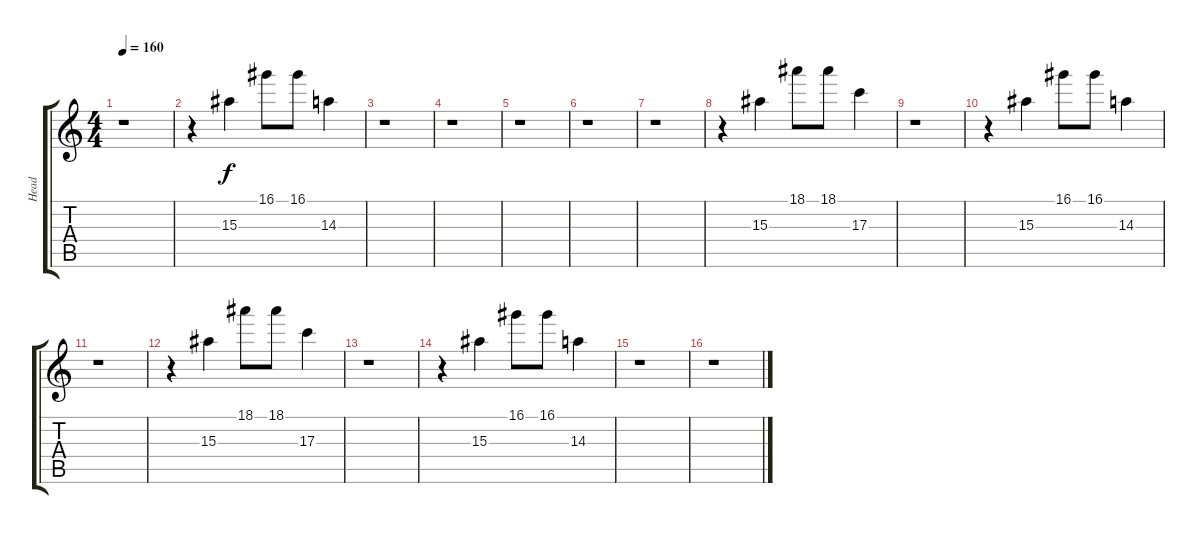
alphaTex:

\track ("Head" "Head") {instrument distortionguitar}
\staff {score tabs}
\tuning (E4 B3 G3 D3 A2 E2) {hide}
\ts (4 4)
\tempo 160
\clef g2
\ks c
r.1{dy f} |
r.4 15.3.4 16.1.8 16.1.8 14.3.4 |
r.1 |
r.1 |
r.1 |
r.1 |
r.1 |
r.4 15.3.4 18.1.8 18.1.8 17.3.4 |
r.1 |
r.4 15.3.4 16.1.8 16.1.8 14.3.4 |
r.1 |
r.4 15.3.4 18.1.8 18.1.8 17.3.4 |
r.1 |
r.4 15.3.4 16.1.8 16.1.8 14.3.4 |
r.1 |
r.1
